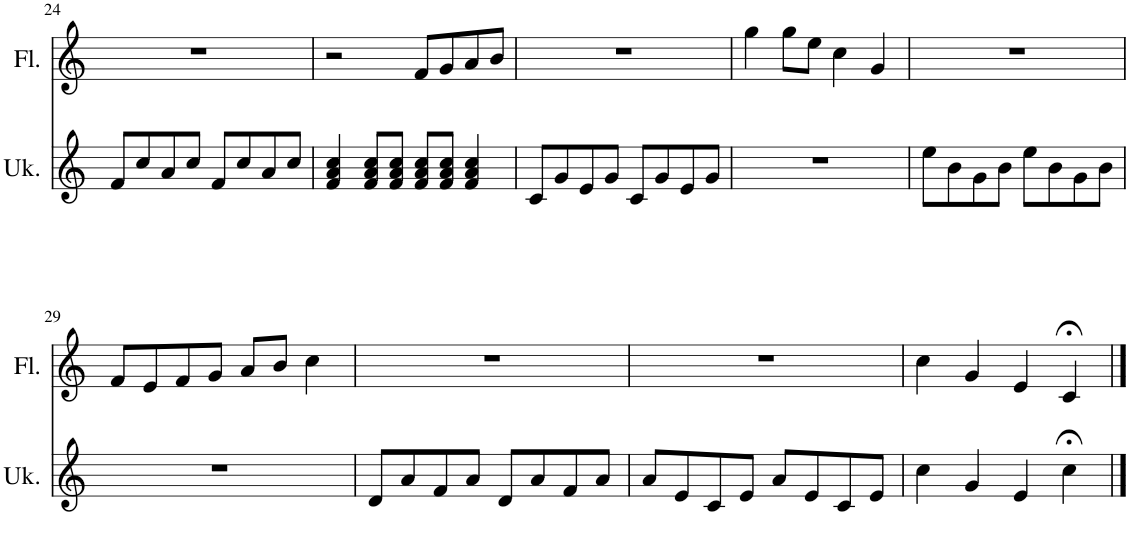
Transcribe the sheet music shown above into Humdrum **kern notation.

**kern	**kern
*part2	*part1
*staff2	*staff1
*I"Ukulele	*I"Flute
*I'Uk.	*I'Fl.
!!LO:PB:g=z
*clefG2	*clefG2
*k[]	*k[]
*M4/4	*M4/4
=24	=24
8f/L	1r
8cc/	.
8a/	.
8cc/J	.
8f/L	.
8cc/	.
8a/	.
8cc/J	.
=25	=25
4f/ 4a/ 4cc/	2r
8f/ 8a/ 8cc/L	.
8f/ 8a/ 8cc/J	.
8f/ 8a/ 8cc/L	8f/L
8f/ 8a/ 8cc/J	8g/
4f/ 4a/ 4cc/	8a/
.	8b/J
=26	=26
8c/L	1r
8g/	.
8e/	.
8g/J	.
8c/L	.
8g/	.
8e/	.
8g/J	.
=27	=27
1r	4gg\
.	8gg\L
.	8ee\J
.	4cc\
.	4g/
=28	=28
8ee\L	1r
8b\	.
8g\	.
8b\J	.
8ee\L	.
8b\	.
8g\	.
8b\J	.
!!LO:LB:g=z
=29	=29
1r	8f/L
.	8e/
.	8f/
.	8g/J
.	8a/L
.	8b/J
.	4cc\
=30	=30
8d/L	1r
8a/	.
8f/	.
8a/J	.
8d/L	.
8a/	.
8f/	.
8a/J	.
=31	=31
8a/L	1r
8e/	.
8c/	.
8e/J	.
8a/L	.
8e/	.
8c/	.
8e/J	.
=32	=32
4cc\	4cc\
4g/	4g/
4e/	4e/
4cc;<\	4c;</
==	==
*-	*-
